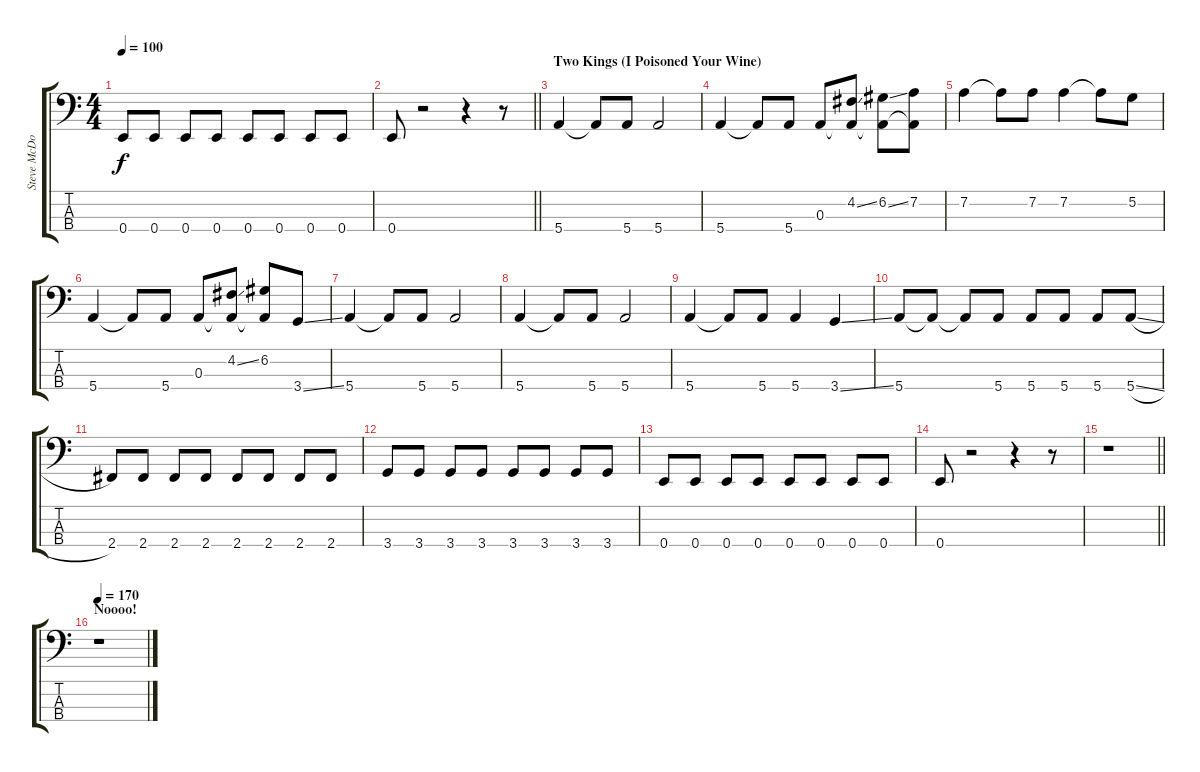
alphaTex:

\track ("Steve McDonald (Bass)" "Steve McDo") {instrument electricbasspick}
\staff {score tabs}
\tuning (G2 D2 A1 E1) {hide}
\ts (4 4)
\tempo 100
\clef f4
\ks c
0.4.8{dy f} 0.4.8 0.4.8 0.4.8 0.4.8 0.4.8 0.4.8 0.4.8 |
\barLineRight lightlight
0.4.8 r.2 r.4 r.8 |
\section ("" "Two Kings (I Poisoned Your Wine)")
5.4.4 5.4{t}.8 5.4.8 5.4.2 |
5.4.4 5.4{t}.8 5.4.8 0.3.8 (4.2{ss} 0.3{t}).8 (6.2{ss} 0.3{t}).8 (7.2 0.3{t}).8 |
7.2.4 7.2{t}.8 7.2.8 7.2.4 7.2{t}.8 5.2.8 |
5.4.4 5.4{t}.8 5.4.8 0.3.8 (4.2{ss} 0.3{t}).8 (6.2 0.3{t}).8 3.4{ss}.8 |
5.4.4 5.4{t}.8 5.4.8 5.4.2 |
5.4.4 5.4{t}.8 5.4.8 5.4.2 |
5.4.4 5.4{t}.8 5.4.8 5.4.4 3.4{ss}.4 |
5.4.8 5.4{t}.8 5.4{t}.8 5.4.8 5.4.8 5.4.8 5.4.8 5.4{sl}.8 |
2.4.8 2.4.8 2.4.8 2.4.8 2.4.8 2.4.8 2.4.8 2.4.8 |
3.4.8 3.4.8 3.4.8 3.4.8 3.4.8 3.4.8 3.4.8 3.4.8 |
0.4.8 0.4.8 0.4.8 0.4.8 0.4.8 0.4.8 0.4.8 0.4.8 |
0.4.8 r.2 r.4 r.8 |
\barLineRight lightlight
r.1 |
\section ("" "Noooo!")
\tempo 170
r.1
